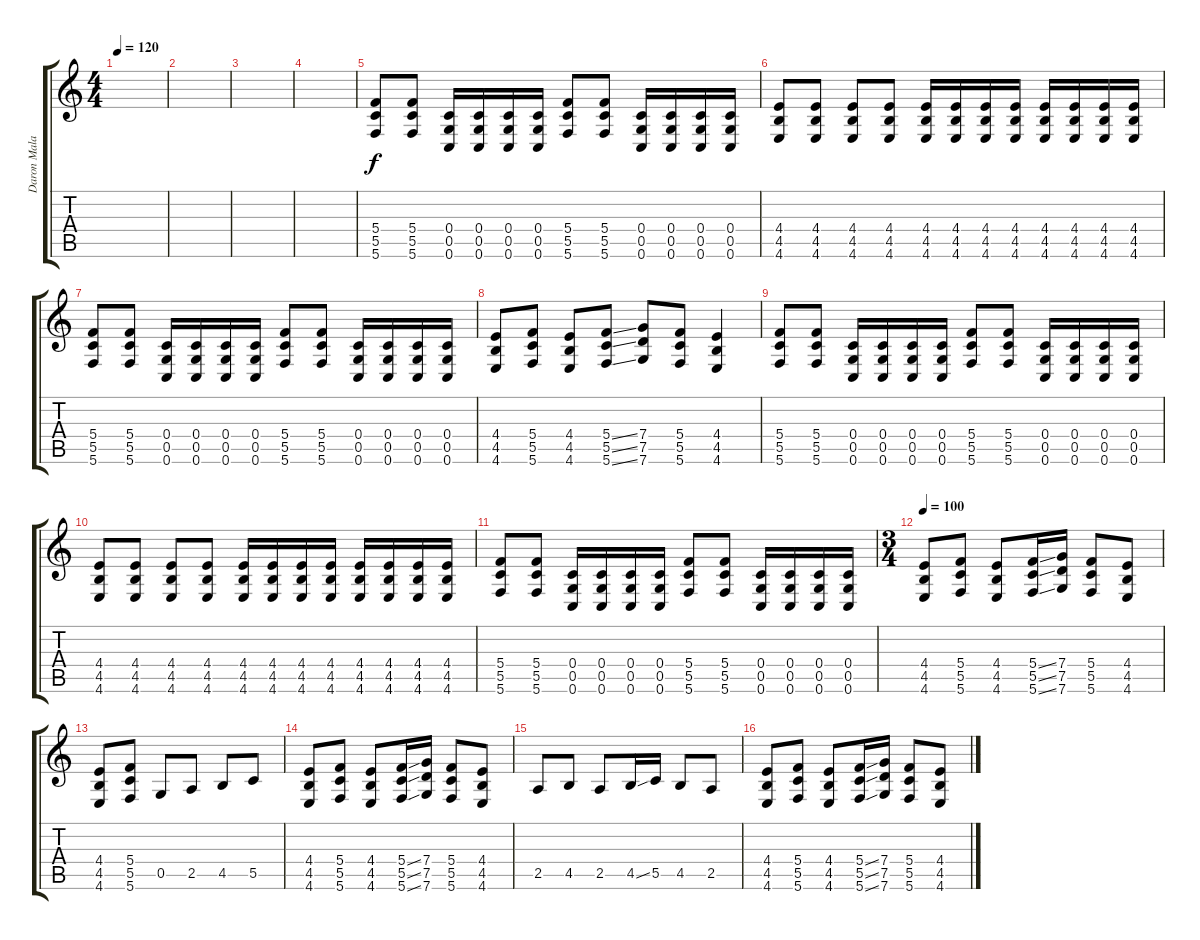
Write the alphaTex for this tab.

\track ("Daron Malakian" "Daron Mala") {instrument overdrivenguitar}
\staff {score tabs}
\tuning (D4 A3 F3 C3 G2 C2) {hide}
\ts (4 4)
\tempo 120
\clef g2
\ks c
|
|
|
|
(5.4 5.5 5.6).8 (5.4 5.5 5.6).8 (0.4 0.5 0.6).16 (0.4 0.5 0.6).16 (0.4 0.5 0.6).16 (0.4 0.5 0.6).16 (5.4 5.5 5.6).8 (5.4 5.5 5.6).8 (0.4 0.5 0.6).16 (0.4 0.5 0.6).16 (0.4 0.5 0.6).16 (0.4 0.5 0.6).16 |
(4.4 4.5 4.6).8 (4.4 4.5 4.6).8 (4.4 4.5 4.6).8 (4.4 4.5 4.6).8 (4.4 4.5 4.6).16 (4.4 4.5 4.6).16 (4.4 4.5 4.6).16 (4.4 4.5 4.6).16 (4.4 4.5 4.6).16 (4.4 4.5 4.6).16 (4.4 4.5 4.6).16 (4.4 4.5 4.6).16 |
(5.4 5.5 5.6).8 (5.4 5.5 5.6).8 (0.4 0.5 0.6).16 (0.4 0.5 0.6).16 (0.4 0.5 0.6).16 (0.4 0.5 0.6).16 (5.4 5.5 5.6).8 (5.4 5.5 5.6).8 (0.4 0.5 0.6).16 (0.4 0.5 0.6).16 (0.4 0.5 0.6).16 (0.4 0.5 0.6).16 |
(4.4 4.5 4.6).8 (5.4 5.5 5.6).8 (4.4 4.5 4.6).8 (5.4{ss} 5.5{ss} 5.6{ss}).8 (7.4 7.5 7.6).8 (5.4 5.5 5.6).8 (4.4 4.5 4.6).4 |
(5.4 5.5 5.6).8 (5.4 5.5 5.6).8 (0.4 0.5 0.6).16 (0.4 0.5 0.6).16 (0.4 0.5 0.6).16 (0.4 0.5 0.6).16 (5.4 5.5 5.6).8 (5.4 5.5 5.6).8 (0.4 0.5 0.6).16 (0.4 0.5 0.6).16 (0.4 0.5 0.6).16 (0.4 0.5 0.6).16 |
(4.4 4.5 4.6).8 (4.4 4.5 4.6).8 (4.4 4.5 4.6).8 (4.4 4.5 4.6).8 (4.4 4.5 4.6).16 (4.4 4.5 4.6).16 (4.4 4.5 4.6).16 (4.4 4.5 4.6).16 (4.4 4.5 4.6).16 (4.4 4.5 4.6).16 (4.4 4.5 4.6).16 (4.4 4.5 4.6).16 |
(5.4 5.5 5.6).8 (5.4 5.5 5.6).8 (0.4 0.5 0.6).16 (0.4 0.5 0.6).16 (0.4 0.5 0.6).16 (0.4 0.5 0.6).16 (5.4 5.5 5.6).8 (5.4 5.5 5.6).8 (0.4 0.5 0.6).16 (0.4 0.5 0.6).16 (0.4 0.5 0.6).16 (0.4 0.5 0.6).16 |
\ts (3 4)
\tempo 100
(4.4 4.5 4.6).8 (5.4 5.5 5.6).8 (4.4 4.5 4.6).8 (5.4{ss} 5.5{ss} 5.6{ss}).16 (7.4 7.5 7.6).16 (5.4 5.5 5.6).8 (4.4 4.5 4.6).8 |
(4.4 4.5 4.6).8 (5.4 5.5 5.6).8 0.5.8 2.5.8 4.5.8 5.5.8 |
(4.4 4.5 4.6).8 (5.4 5.5 5.6).8 (4.4 4.5 4.6).8 (5.4{ss} 5.5{ss} 5.6{ss}).16 (7.4 7.5 7.6).16 (5.4 5.5 5.6).8 (4.4 4.5 4.6).8 |
2.5.8 4.5.8 2.5.8 4.5{ss}.16 5.5.16 4.5.8 2.5.8 |
(4.4 4.5 4.6).8 (5.4 5.5 5.6).8 (4.4 4.5 4.6).8 (5.4{ss} 5.5{ss} 5.6{ss}).16 (7.4 7.5 7.6).16 (5.4 5.5 5.6).8 (4.4 4.5 4.6).8
